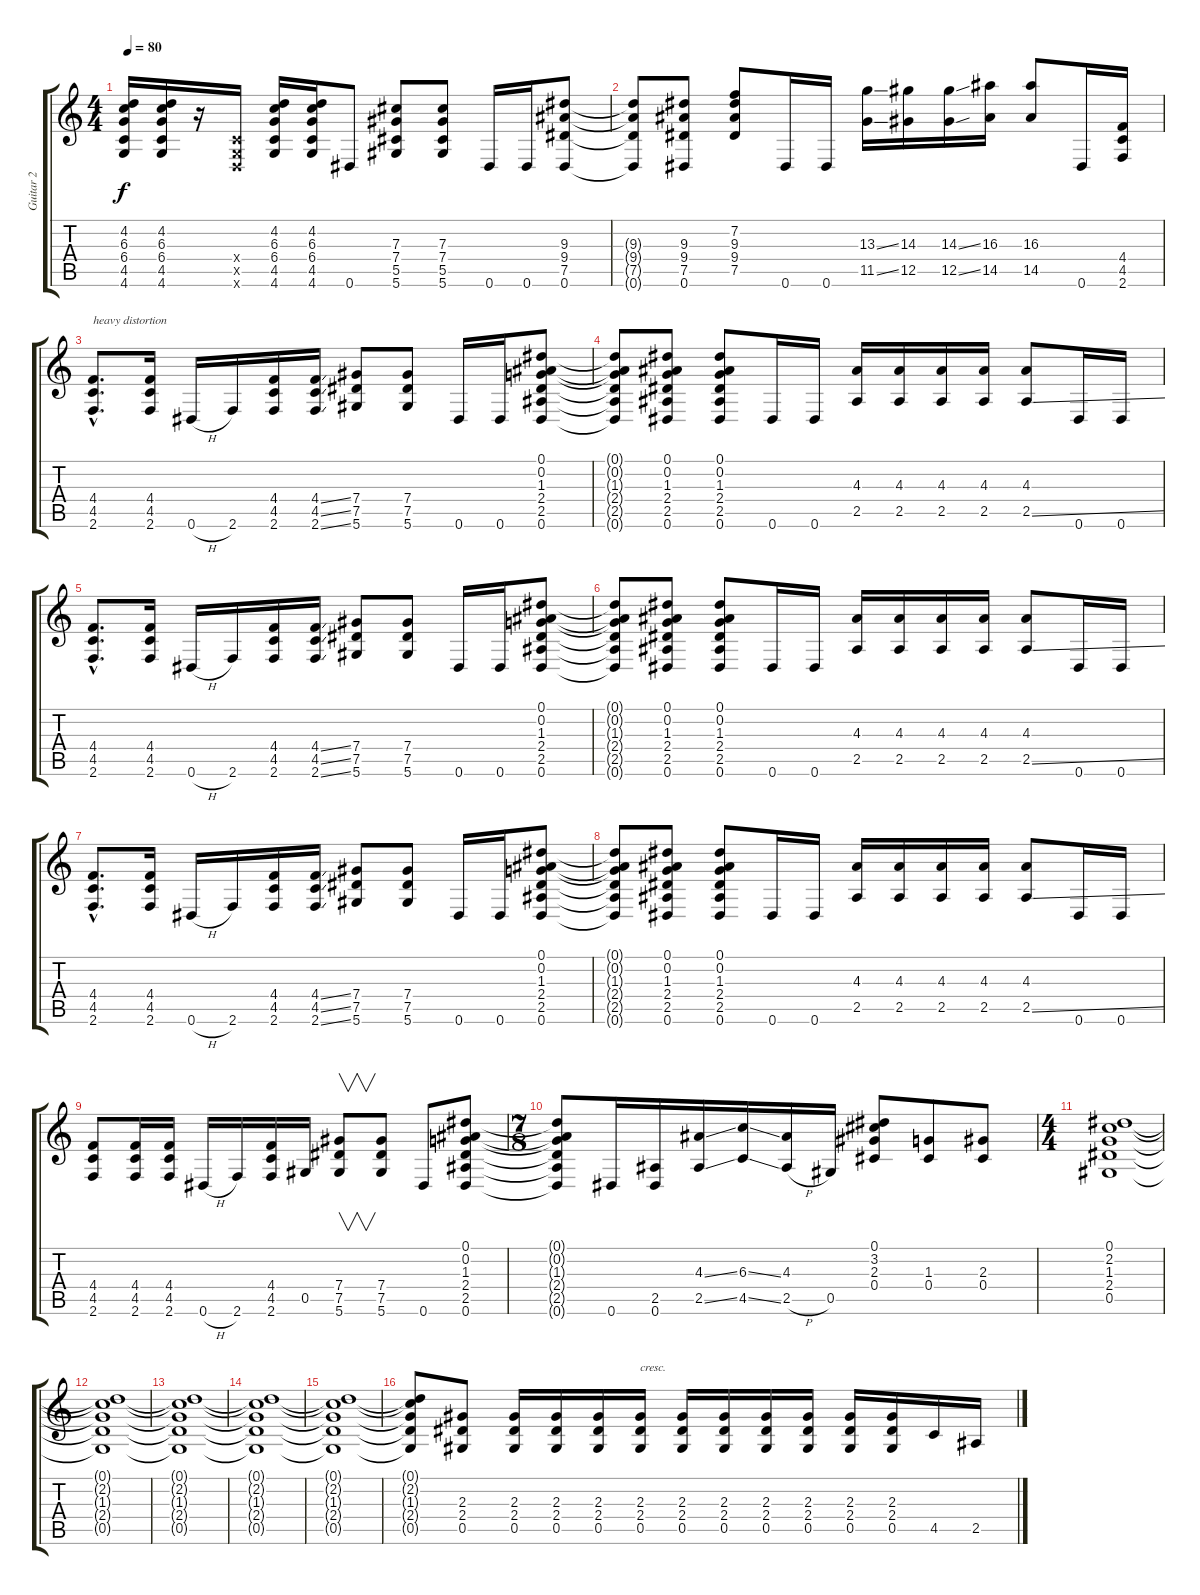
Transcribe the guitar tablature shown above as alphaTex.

\track ("Guitar 2" "Guitar 2") {instrument overdrivenguitar}
\staff {score tabs}
\tuning (Eb4 Bb3 Gb3 Db3 Ab2 Eb2) {hide}
\ts (4 4)
\tempo 80
\clef g2
\ks c
(4.2 6.3 6.4 4.5 4.6).16{dy f} (4.2 6.3 6.4 4.5 4.6).16 r.16 (-1.4{x} -1.5{x} -1.6{x}).16 (4.2 6.3 6.4 4.5 4.6).16 (4.2 6.3 6.4 4.5 4.6).16 0.6.8 (7.3 7.4 5.5 5.6).8 (7.3 7.4 5.5 5.6).8 0.6.16 0.6.16 (9.3 9.4 7.5 0.6).8 |
(9.3{t} 9.4{t} 7.5{t} 0.6{t}).8 (9.3 9.4 7.5 0.6).8 (7.2 9.3 9.4 7.5).8 0.6.16 0.6.16 (13.3{ss} 11.5{ss}).16 (14.3 12.5).16 (14.3{ss} 12.5{ss}).16 (16.3 14.5).16 (16.3 14.5).8 0.6.16 (4.4 4.5 2.6).16 |
(4.4{hac} 4.5{hac} 2.6{hac}).8{d txt "heavy distortion"} (4.4 4.5 2.6).16 0.6{h}.16 2.6.16 (4.4 4.5 2.6).16 (4.4{ss} 4.5{ss} 2.6{ss}).16 (7.4 7.5 5.6).8 (7.4 7.5 5.6).8 0.6.16 0.6.16 (0.1 0.2 1.3 2.4 2.5 0.6).8 |
(0.1{t} 0.2{t} 1.3{t} 2.4{t} 2.5{t} 0.6{t}).8 (0.1 0.2 1.3 2.4 2.5 0.6).8 (0.1 0.2 1.3 2.4 2.5 0.6).8 0.6.16 0.6.16 (4.3 2.5).16 (4.3 2.5).16 (4.3 2.5).16 (4.3 2.5).16 (4.3 2.5{ss}).8 0.6.16 0.6.16 |
(4.4{hac} 4.5{hac} 2.6{hac}).8{d} (4.4 4.5 2.6).16 0.6{h}.16 2.6.16 (4.4 4.5 2.6).16 (4.4{ss} 4.5{ss} 2.6{ss}).16 (7.4 7.5 5.6).8 (7.4 7.5 5.6).8 0.6.16 0.6.16 (0.1 0.2 1.3 2.4 2.5 0.6).8 |
(0.1{t} 0.2{t} 1.3{t} 2.4{t} 2.5{t} 0.6{t}).8 (0.1 0.2 1.3 2.4 2.5 0.6).8 (0.1 0.2 1.3 2.4 2.5 0.6).8 0.6.16 0.6.16 (4.3 2.5).16 (4.3 2.5).16 (4.3 2.5).16 (4.3 2.5).16 (4.3 2.5{ss}).8 0.6.16 0.6.16 |
(4.4{hac} 4.5{hac} 2.6{hac}).8{d} (4.4 4.5 2.6).16 0.6{h}.16 2.6.16 (4.4 4.5 2.6).16 (4.4{ss} 4.5{ss} 2.6{ss}).16 (7.4 7.5 5.6).8 (7.4 7.5 5.6).8 0.6.16 0.6.16 (0.1 0.2 1.3 2.4 2.5 0.6).8 |
(0.1{t} 0.2{t} 1.3{t} 2.4{t} 2.5{t} 0.6{t}).8 (0.1 0.2 1.3 2.4 2.5 0.6).8 (0.1 0.2 1.3 2.4 2.5 0.6).8 0.6.16 0.6.16 (4.3 2.5).16 (4.3 2.5).16 (4.3 2.5).16 (4.3 2.5).16 (4.3 2.5{ss}).8 0.6.16 0.6.16 |
(4.4 4.5 2.6).8 (4.4 4.5 2.6).16 (4.4 4.5 2.6).16 0.6{h}.16 2.6.16 (4.4 4.5 2.6).16 0.5.16 (7.4 7.5 5.6).8{v} (7.4 7.5 5.6).8 0.6.8 (0.1 0.2 1.3 2.4 2.5 0.6).8 |
\ts (7 8)
(0.1{t} 0.2{t} 1.3{t} 2.4{t} 2.5{t} 0.6{t}).8 0.6.16 (2.5 0.6).16 (4.3{ss} 2.5{ss}).16 (6.3{ss} 4.5{ss}).16 (4.3 2.5{h}).16 0.5.16 (0.1 3.2 2.3 0.4).8 (1.3 0.4).8 (2.3 0.4).8 |
\ts (4 4)
(0.1 2.2 1.3 2.4 0.5).1 |
(0.1{t} 2.2{t} 1.3{t} 2.4{t} 0.5{t}).1 |
(0.1{t} 2.2{t} 1.3{t} 2.4{t} 0.5{t}).1 |
(0.1{t} 2.2{t} 1.3{t} 2.4{t} 0.5{t}).1 |
(0.1{t} 2.2{t} 1.3{t} 2.4{t} 0.5{t}).1 |
(0.1{t} 2.2{t} 1.3{t} 2.4{t} 0.5{t}).8 (2.3 2.4 0.5).8 (2.3 2.4 0.5).16 (2.3 2.4 0.5).16 (2.3 2.4 0.5).16 (2.3 2.4 0.5).16{txt "cresc."} (2.3 2.4 0.5).16 (2.3 2.4 0.5).16 (2.3 2.4 0.5).16 (2.3 2.4 0.5).16 (2.3 2.4 0.5).16 (2.3 2.4 0.5).16 4.5.16 2.5.16
